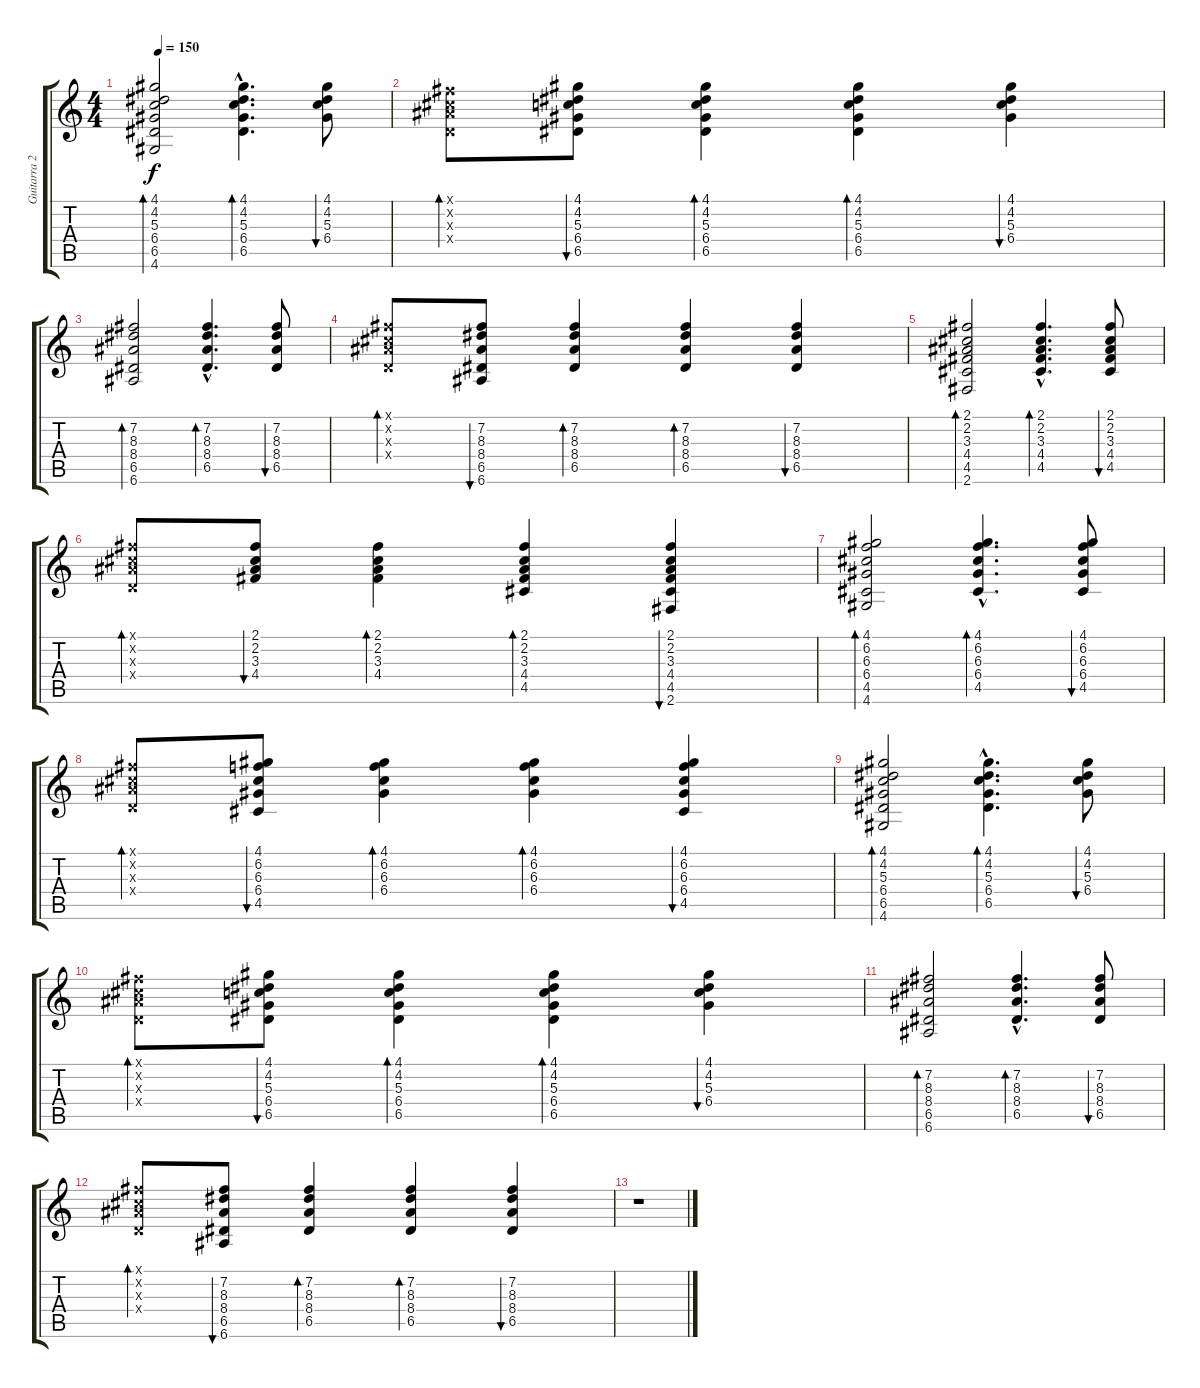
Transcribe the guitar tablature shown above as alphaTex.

\track ("Guitarra 2" "Guitarra 2") {instrument acousticguitarsteel}
\staff {score tabs}
\tuning (E4 B3 G3 D3 A2 E2) {hide}
\ts (4 4)
\tempo 150
\clef g2
\ks c
(4.1 4.2 5.3 6.4 6.5 4.6).2{bd 30 dy f} (4.1{hac} 4.2{hac} 5.3{hac} 6.4{hac} 6.5{hac}).4{d bd 30} (4.1 4.2 5.3 6.4).8{bu 30} |
(2.1{x} 2.2{x} 3.3{x} 0.4{x}).8{bd 30 volume 6} (4.1 4.2 5.3 6.4 6.5).8{bu 30} (4.1 4.2 5.3 6.4 6.5).4{bd 30} (4.1 4.2 5.3 6.4 6.5).4{bd 30} (4.1 4.2 5.3 6.4).4{bu 30} |
(7.2 8.3 8.4 6.5 6.6).2{bd 30} (7.2{hac} 8.3{hac} 8.4{hac} 6.5{hac}).4{d bd 30} (7.2 8.3 8.4 6.5).8{bu 30} |
(2.1{x} 2.2{x} 3.3{x} 0.4{x}).8{bd 30 volume 5} (7.2 8.3 8.4 6.5 6.6).8{bu 30} (7.2 8.3 8.4 6.5).4{bd 30} (7.2 8.3 8.4 6.5).4{bd 30} (7.2 8.3 8.4 6.5).4{bu 30} |
(2.1 2.2 3.3 4.4 4.5 2.6).2{bd 30} (2.1{hac} 2.2{hac} 3.3{hac} 4.4{hac} 4.5{hac}).4{d bd 30} (2.1 2.2 3.3 4.4 4.5).8{bu 30} |
(2.1{x} 2.2{x} 3.3{x} 0.4{x}).8{bd 30 volume 4} (2.1 2.2 3.3 4.4).8{bu 30} (2.1 2.2 3.3 4.4).4{bd 30} (2.1 2.2 3.3 4.4 4.5).4{bd 30} (2.1 2.2 3.3 4.4 4.5 2.6).4{bu 30} |
(4.1 6.2 6.3 6.4 4.5 4.6).2{bd 30} (4.1{hac} 6.2{hac} 6.3{hac} 6.4{hac} 4.5{hac}).4{d bd 30} (4.1 6.2 6.3 6.4 4.5).8{bu 30} |
(2.1{x} 2.2{x} 3.3{x} 0.4{x}).8{bd 30 volume 3} (4.1 6.2 6.3 6.4 4.5).8{bu 30} (4.1 6.2 6.3 6.4).4{bd 30} (4.1 6.2 6.3 6.4).4{bd 30} (4.1 6.2 6.3 6.4 4.5).4{bu 30} |
(4.1 4.2 5.3 6.4 6.5 4.6).2{bd 30 volume 2} (4.1{hac} 4.2{hac} 5.3{hac} 6.4{hac} 6.5{hac}).4{d bd 30} (4.1 4.2 5.3 6.4).8{bu 30} |
(2.1{x} 2.2{x} 3.3{x} 0.4{x}).8{bd 30} (4.1 4.2 5.3 6.4 6.5).8{bu 30} (4.1 4.2 5.3 6.4 6.5).4{bd 30} (4.1 4.2 5.3 6.4 6.5).4{bd 30} (4.1 4.2 5.3 6.4).4{bu 30} |
(7.2 8.3 8.4 6.5 6.6).2{bd 30 volume 1} (7.2{hac} 8.3{hac} 8.4{hac} 6.5{hac}).4{d bd 30} (7.2 8.3 8.4 6.5).8{bu 30} |
(2.1{x} 2.2{x} 3.3{x} 0.4{x}).8{bd 30 volume 1} (7.2 8.3 8.4 6.5 6.6).8{bu 30} (7.2 8.3 8.4 6.5).4{bd 30} (7.2 8.3 8.4 6.5).4{bd 30} (7.2 8.3 8.4 6.5).4{bu 30} |
r.1
